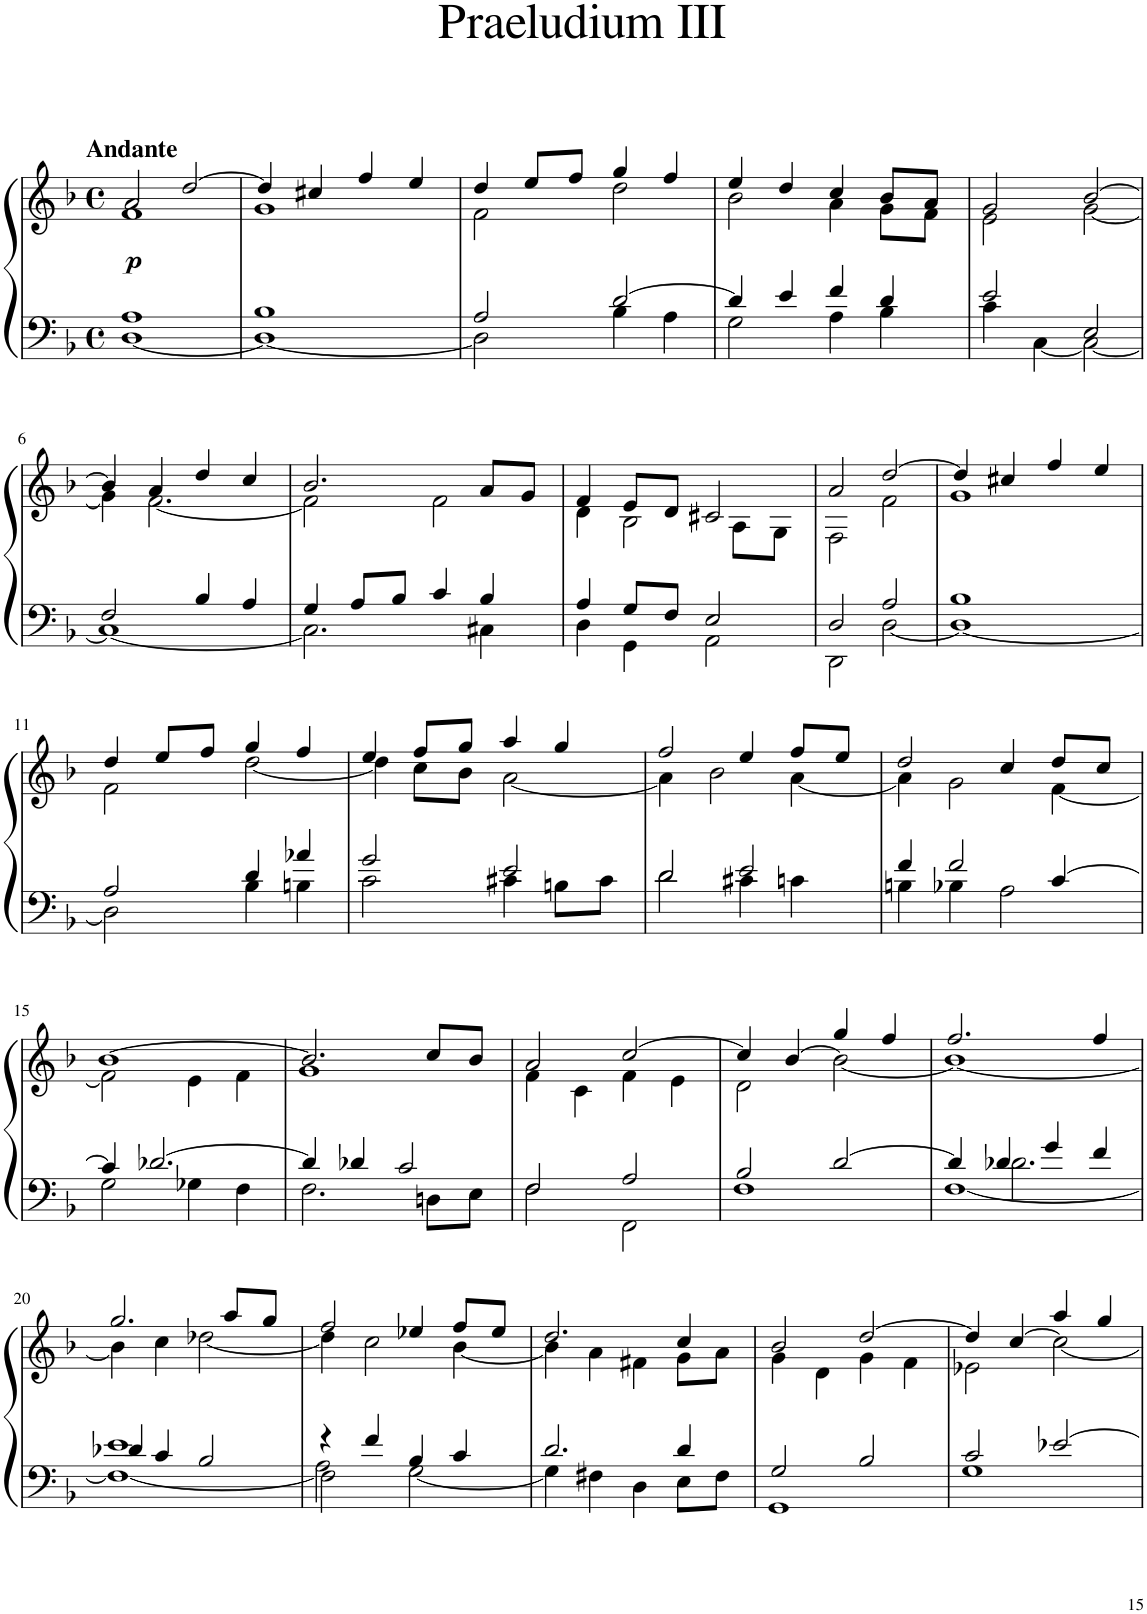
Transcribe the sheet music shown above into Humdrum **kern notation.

**kern	**kern	**dynam
*part1	*part1	*part1
*staff2	*staff1	*staff1/2
*I"Piano	*	*
*I'Pno	*	*
!!LO:PB:g=z
*clefF4	*clefG2	*
*k[b-]	*k[b-]	*
*M4/4	*M4/4	*
*met(c)	*met(c)	*
=1	=1	=1
*^	*^	*
!	!	!LO:TX:a:B:t=Andante	!	!
!	!	!	!	!LO:DY:b
1A	[1D	2a/	1f	p
.	.	[2dd/	.	.
=2	=2	=2	=2	=2
1B-	1D_	4dd/]	1g	.
.	.	4cc#X/	.	.
.	.	4ff/	.	.
.	.	4ee/	.	.
=3	=3	=3	=3	=3
2A/	2D\]	4dd/	2f\	.
.	.	8ee/L	.	.
.	.	8ff/J	.	.
[2d/	4B-\	4gg/	2dd\	.
.	4A\	4ff/	.	.
=4	=4	=4	=4	=4
4d/]	2G\	4ee/	2b-\	.
4e/	.	4dd/	.	.
4f/	4A\	4cc/	4a\	.
4d/	4B-\	8b-/L	8g\L	.
.	.	8a/J	8f\J	.
=5	=5	=5	=5	=5
2e/	4c\	2g/	2e\	.
.	[4C\	.	.	.
2E/	2C\_	[2b-/	[2g\	.
!!LO:LB:g=z	!!
=6	=6	=6	=6	=6
2F/	1C_	4b-/]	4g\]	.
.	.	4a/	[2.f\	.
4B-/	.	4dd/	.	.
4A/	.	4cc/	.	.
=7	=7	=7	=7	=7
4G/	2.C\]	2.b-/	2f\]	.
8A/L	.	.	.	.
8B-/J	.	.	.	.
4c/	.	.	2f\	.
4B-/	4C#X\	8a/L	.	.
.	.	8g/J	.	.
=8	=8	=8	=8	=8
4A/	4D\	4f/	4d\	.
8G/L	4GG\	8e/L	2B-\	.
8F/J	.	8d/J	.	.
2E/	2AA\	2c#X/	.	.
.	.	.	8A\L	.
.	.	.	8G\J	.
=9	=9	=9	=9	=9
2D/	2DD\	2a/	2F\	.
2A/	[2D\	[2dd/	2f\	.
=10	=10	=10	=10	=10
1B-	1D_	4dd/]	1g	.
.	.	4cc#X/	.	.
.	.	4ff/	.	.
.	.	4ee/	.	.
!!LO:LB:g=z	!!
=11	=11	=11	=11	=11
2A/	2D\]	4dd/	2f\	.
.	.	8ee/L	.	.
.	.	8ff/J	.	.
4d/	4B-\	4gg/	[2dd\	.
4a-X/	4Bn\	4ff/	.	.
=12	=12	=12	=12	=12
2g/	2c\	4ee/	4dd\]	.
.	.	8ff/L	8cc\L	.
.	.	8gg/J	8b-\J	.
2e/	4c#X\	4aa/	[2a\	.
.	8Bn\L	4gg/	.	.
.	8c#\J	.	.	.
=13	=13	=13	=13	=13
2d/	2d\	2ff/	4a\]	.
.	.	.	2b-\	.
2e/	4c#X\	4ee/	.	.
.	4cn\	8ff/L	[4a\	.
.	.	8ee/J	.	.
=14	=14	=14	=14	=14
4f/	4Bn\	2dd/	4a\]	.
2f/	4B-X\	.	2g\	.
.	2A\	4cc/	.	.
[4c/	.	8dd/L	[4f\	.
.	.	8cc/J	.	.
!!LO:LB:g=z	!!
=15	=15	=15	=15	=15
4c/]	2G\	[1b-	2f\]	.
[2.d-X/	.	.	.	.
.	4G-X\	.	4e\	.
.	4F\	.	4f\	.
=16	=16	=16	=16	=16
4d-/]	2.F\	2.b-/]	1g	.
4d-X/	.	.	.	.
2c/	.	.	.	.
.	8Dn\L	8cc/L	.	.
.	8E\J	8b-/J	.	.
=17	=17	=17	=17	=17
2F/	2F\	2a/	4f\	.
.	.	.	4c\	.
2A/	2FF\	[2cc/	4f\	.
.	.	.	4e\	.
=18	=18	=18	=18	=18
2B-/	1F	4cc/]	2d\	.
.	.	[4b-/	.	.
[2d/	.	4gg/	2b-\_	.
.	.	4ff/	.	.
=19	=19	=19	=19	=19
*	*^	*	*	*
4d/]	[1F	4ryy	2.ff/	1b-_	.
4d-X/	.	2.d-\	.	.	.
4g/	.	.	.	.	.
4f/	.	.	4ff/	.	.
*	*v	*v	*	*	*
!!LO:LB:g=z	!!
=20	=20	=20	=20	=20
4d-X/	1F_ 1e	2.gg/	4b-\]	.
4c/	.	.	4cc\	.
2B-/	.	.	[2dd-X\	.
.	.	8aa/L	.	.
.	.	8gg/J	.	.
=21	=21	=21	=21	=21
*	*^	*	*	*
4r	2F\]	2A\	2ff/	4dd-\]	.
4f/	.	.	.	2cc\	.
4B-/	[2G\	2ryy	4ee-X/	.	.
4c/	.	.	8ff/L	[4b-\	.
.	.	.	8ee-/J	.	.
*	*v	*v	*	*	*
=22	=22	=22	=22	=22
2.d/	4G\]	2.dd/	4b-\]	.
.	4F#X\	.	4a\	.
.	4D\	.	4f#X\	.
4d/	8E\L	4cc/	8g\L	.
.	8F#\J	.	8a\J	.
=23	=23	=23	=23	=23
2G/	1GG	2b-/	4g\	.
.	.	.	4d\	.
2B-/	.	[2dd/	4g\	.
.	.	.	4f\	.
=24	=24	=24	=24	=24
2c/	1G	4dd/]	2e-X\	.
.	.	[4cc/	.	.
[2e-X/	.	4aa/	2cc\_	.
.	.	4gg/	.	.
*v	*v	*	*	*
*	*v	*v	*
=	=	=
*-	*-	*-
